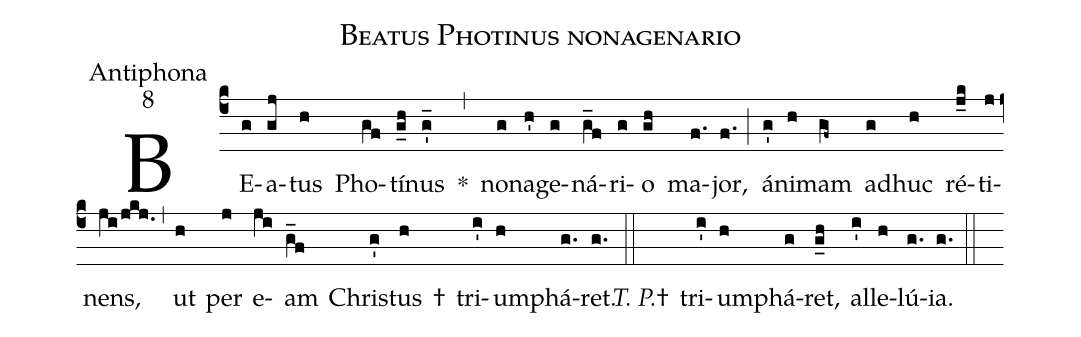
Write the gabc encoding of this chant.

name:Beatus Photinus nonagenario;
office-part:Antiphona;
mode:8;
%%
(c4)BE(g)a(gj)tus(h) Pho(gf)tí(g_h)nus(g'_) *(,) no(g)na(h')ge(g)ná(g_f)ri(g)o(gh) ma(f.)jor,(f.) (;) á(g')ni(h)mam(gf~) ad(g)huc(h) ré(j_k)ti(j)nens,(ji/jkj.) (,) ut(h) per(j) e(ji)am(g_f) Chris(g')tus(h) †() tri(i')um(h)phá(g.)ret.(g.) (::)<i>T. P.</i>†() tri(i')um(h)phá(g)ret,(g_h) al(i')le(h)lú(g.)ia.(g.) (::)
